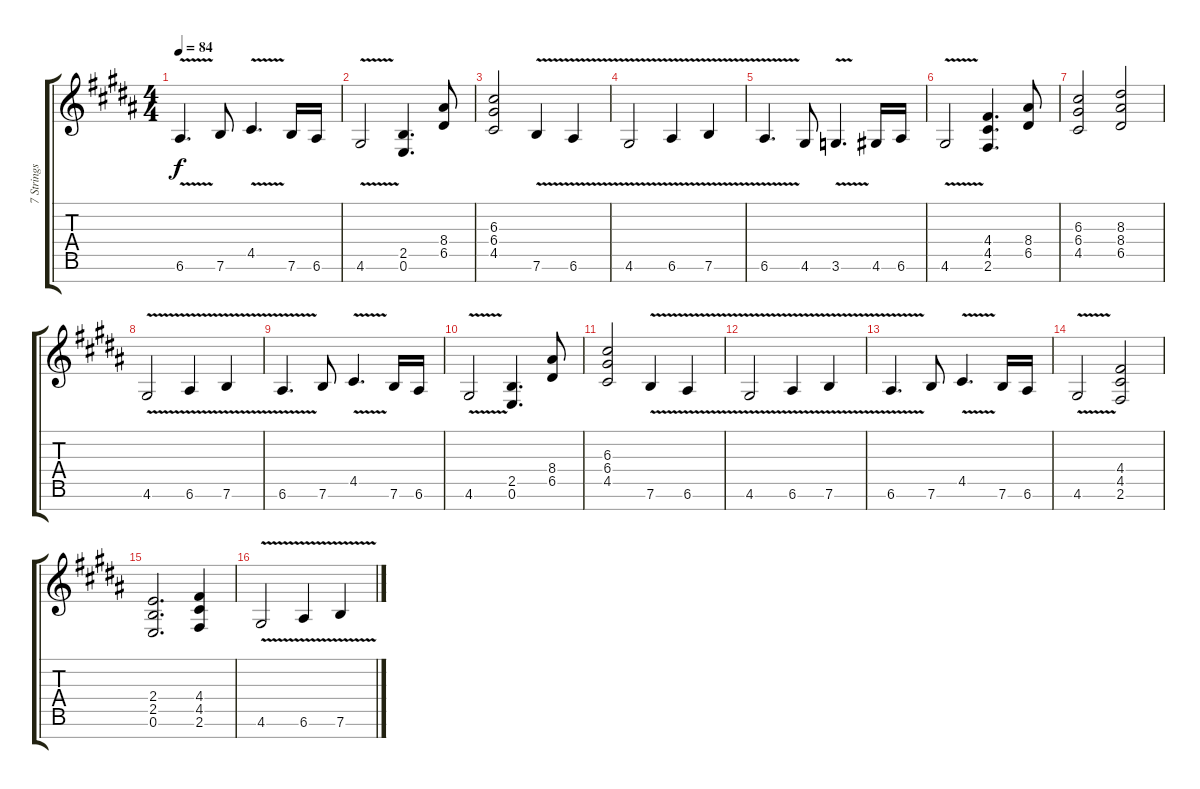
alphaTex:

\track ("7 Strings Guitar - John Petrucci" "7 Strings ") {instrument distortionguitar}
\staff {score tabs}
\tuning (E4 B3 G3 D3 A2 E2 B1) {hide}
\ts (4 4)
\tempo 84
\clef g2
\ks b
6.6{v}.4{d dy f} 7.6.8 4.5{v}.4{d} 7.6.16 6.6.16 |
4.6{v}.2 (2.5 0.6).4{d} (8.4 6.5).8 |
(6.3 6.4 4.5).2 7.6{v}.4 6.6{v}.4 |
4.6{v}.2 6.6{v}.4 7.6{v}.4 |
6.6{v}.4{d} 4.6.8 3.6{v}.4{d} 4.6.16 6.6.16 |
4.6{v}.2 (4.4 4.5 2.6).4{d} (8.4 6.5).8 |
(6.3 6.4 4.5).2 (8.3 8.4 6.5).2 |
4.6{v}.2{balance 0} 6.6{v}.4 7.6{v}.4 |
6.6{v}.4{d} 7.6.8 4.5{v}.4{d} 7.6.16 6.6.16 |
4.6{v}.2 (2.5 0.6).4{d} (8.4 6.5).8 |
(6.3 6.4 4.5).2 7.6{v}.4 6.6{v}.4 |
4.6{v}.2 6.6{v}.4 7.6{v}.4 |
6.6{v}.4{d} 7.6.8 4.5{v}.4{d} 7.6.16 6.6.16 |
4.6{v}.2 (4.4 4.5 2.6).2 |
(2.4 2.5 0.6).2{d} (4.4 4.5 2.6).4 |
4.6{v}.2 6.6{v}.4 7.6{v}.4
